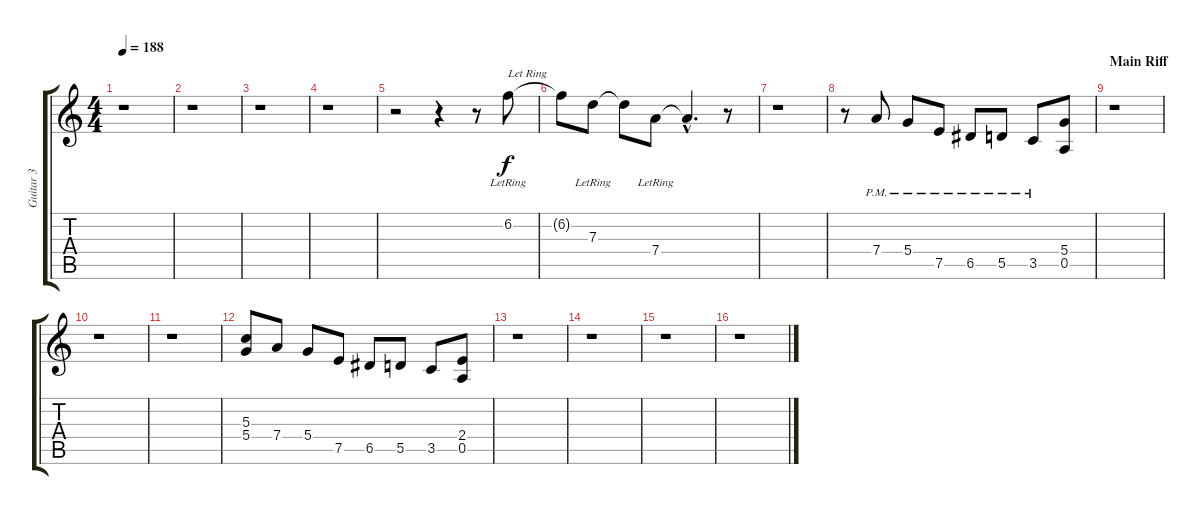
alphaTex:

\track ("Guitar 3" "Guitar 3") {instrument electricguitarclean}
\staff {score tabs}
\tuning (E4 B3 G3 D3 A2 E2) {hide}
\ts (4 4)
\tempo 188
\clef g2
\ks c
r.1{dy f} |
r.1 |
r.1 |
r.1 |
r.2 r.4 r.8 6.2{lr}.8{txt "Let Ring"} |
6.2{t}.8 7.3{lr}.8 7.3{t}.8 7.4{lr}.8 7.4{hac t}.4{d} r.8 |
r.1 |
r.8 7.4{pm}.8 5.4{pm}.8 7.5{pm}.8 6.5{pm}.8 5.5{pm}.8 3.5{pm}.8 (5.4 0.5).8 |
\section ("" "Main Riff")
r.1 |
r.1 |
r.1 |
(5.3 5.4).8 7.4.8 5.4.8 7.5.8 6.5.8 5.5.8 3.5.8 (2.4 0.5).8 |
r.1 |
r.1 |
r.1 |
r.1
